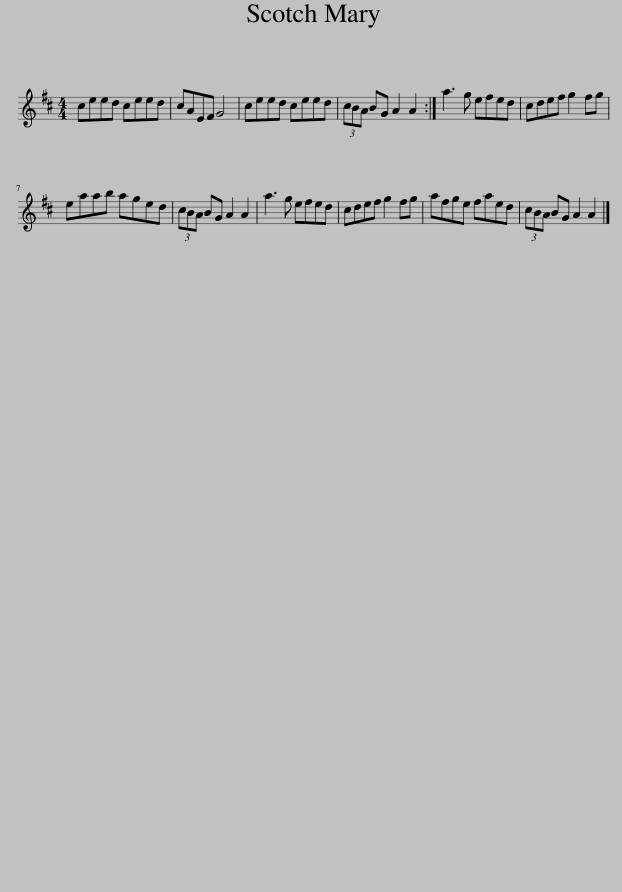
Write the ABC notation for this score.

X:1
L:1/8
M:4/4
I:linebreak $
K:D
V:1 treble
V:1
 ceed ceed | cAEF G4 | ceed ceed | (3cBA BG A2 A2 :| a3 g efed | %5
 cdef g2 fg |$ eaab aged | (3cBA BG A2 A2 | a3 g efed | cdef g2 fg | %10
 afge faed | (3cBA BG A2 A2 |] %12
